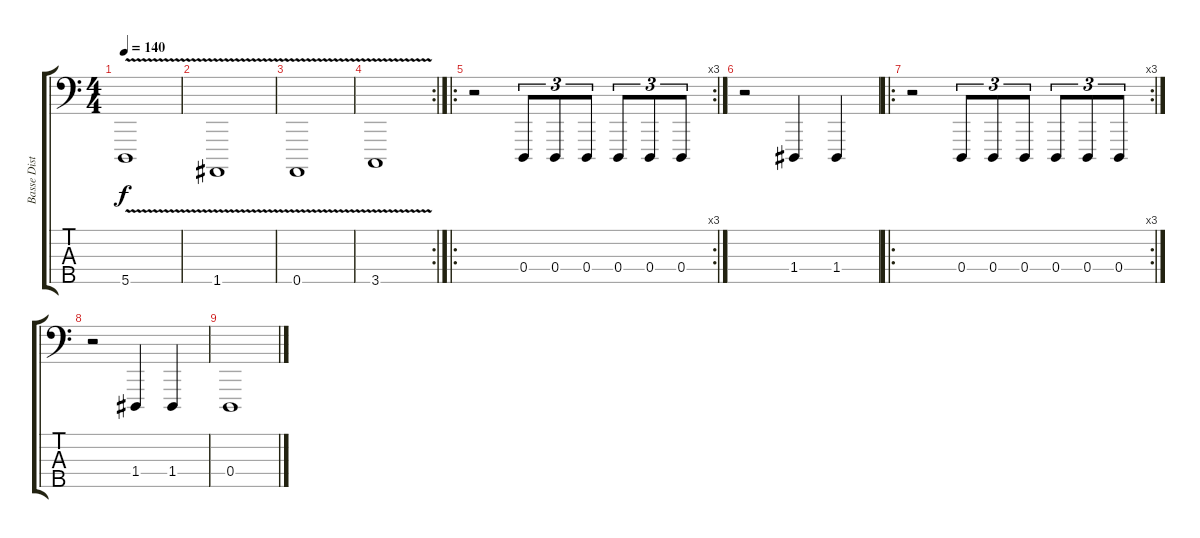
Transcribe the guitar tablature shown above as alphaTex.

\track ("Basse Disto" "Basse Dist") {instrument lead8bassandlead}
\staff {score tabs}
\tuning (F2 C2 G1 D1 A0) {hide}
\ts (4 4)
\tempo 140
\clef f4
\ks c
5.5{v}.1{dy f} |
1.5{v}.1 |
0.5{v}.1 |
\rc 2
3.5{v}.1 |
\ro
\rc 3
r.2 0.4.8{tu (3 2)} 0.4.8{tu (3 2)} 0.4.8{tu (3 2)} 0.4.8{tu (3 2)} 0.4.8{tu (3 2)} 0.4.8{tu (3 2)} |
r.2 1.4.4 1.4.4 |
\ro
\rc 3
r.2 0.4.8{tu (3 2)} 0.4.8{tu (3 2)} 0.4.8{tu (3 2)} 0.4.8{tu (3 2)} 0.4.8{tu (3 2)} 0.4.8{tu (3 2)} |
r.2 1.4.4 1.4.4 |
0.4.1{volume 0}
